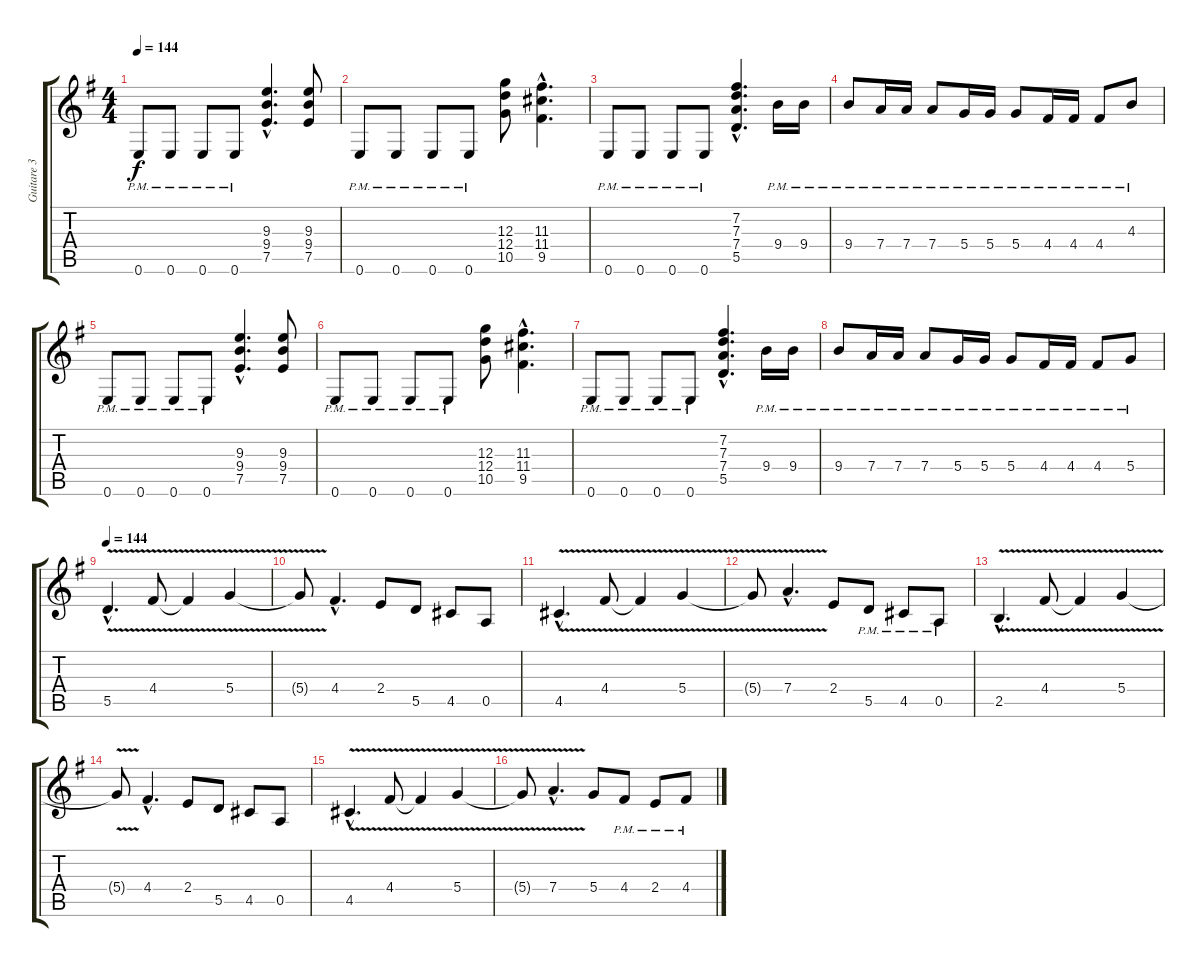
\track ("Guitare 3 " "Guitare 3 ") {instrument distortionguitar}
\staff {score tabs}
\tuning (E4 B3 G3 D3 A2 E2) {hide}
\ts (4 4)
\tempo 144
\clef g2
\ks g
0.6{pm}.8{dy f} 0.6{pm}.8 0.6{pm}.8 0.6{pm}.8 (9.3{hac} 9.4{hac} 7.5{hac}).4{d} (9.3 9.4 7.5).8 |
0.6{pm}.8 0.6{pm}.8 0.6{pm}.8 0.6{pm}.8 (12.3 12.4 10.5).8 (11.3{hac} 11.4{hac} 9.5{hac}).4{d} |
0.6{pm}.8 0.6{pm}.8 0.6{pm}.8 0.6{pm}.8 (7.2{hac} 7.3{hac} 7.4{hac} 5.5{hac}).4{d} 9.4{pm}.16 9.4{pm}.16 |
9.4{pm}.8 7.4{pm}.16 7.4{pm}.16 7.4{pm}.8 5.4{pm}.16 5.4{pm}.16 5.4{pm}.8 4.4{pm}.16 4.4{pm}.16 4.4{pm}.8 4.3{pm}.8 |
0.6{pm}.8 0.6{pm}.8 0.6{pm}.8 0.6{pm}.8 (9.3{hac} 9.4{hac} 7.5{hac}).4{d} (9.3 9.4 7.5).8 |
0.6{pm}.8 0.6{pm}.8 0.6{pm}.8 0.6{pm}.8 (12.3 12.4 10.5).8 (11.3{hac} 11.4{hac} 9.5{hac}).4{d} |
0.6{pm}.8 0.6{pm}.8 0.6{pm}.8 0.6{pm}.8 (7.2{hac} 7.3{hac} 7.4{hac} 5.5{hac}).4{d} 9.4{pm}.16 9.4{pm}.16 |
9.4{pm}.8 7.4{pm}.16 7.4{pm}.16 7.4{pm}.8 5.4{pm}.16 5.4{pm}.16 5.4{pm}.8 4.4{pm}.16 4.4{pm}.16 4.4{pm}.8 5.4{pm}.8 |
\tempo 144
5.5{v hac}.4{d} 4.4{v}.8 4.4{t}.4 5.4{v}.4 |
5.4{t}.8 4.4{hac}.4{d} 2.4.8 5.5.8 4.5.8 0.5.8 |
4.5{v hac}.4{d} 4.4{v}.8 4.4{t}.4 5.4{v}.4 |
5.4{t}.8 7.4{v hac}.4{d} 2.4.8 5.5{pm}.8 4.5{pm}.8 0.5{pm}.8 |
2.5{v hac}.4{d} 4.4{v}.8 4.4{t}.4 5.4{v}.4 |
5.4{t}.8 4.4{hac}.4{d} 2.4.8 5.5.8 4.5.8 0.5.8 |
4.5{v hac}.4{d} 4.4{v}.8 4.4{t}.4 5.4{v}.4 |
5.4{t}.8 7.4{v hac}.4{d} 5.4.8 4.4{pm}.8 2.4{pm}.8 4.4{pm}.8
